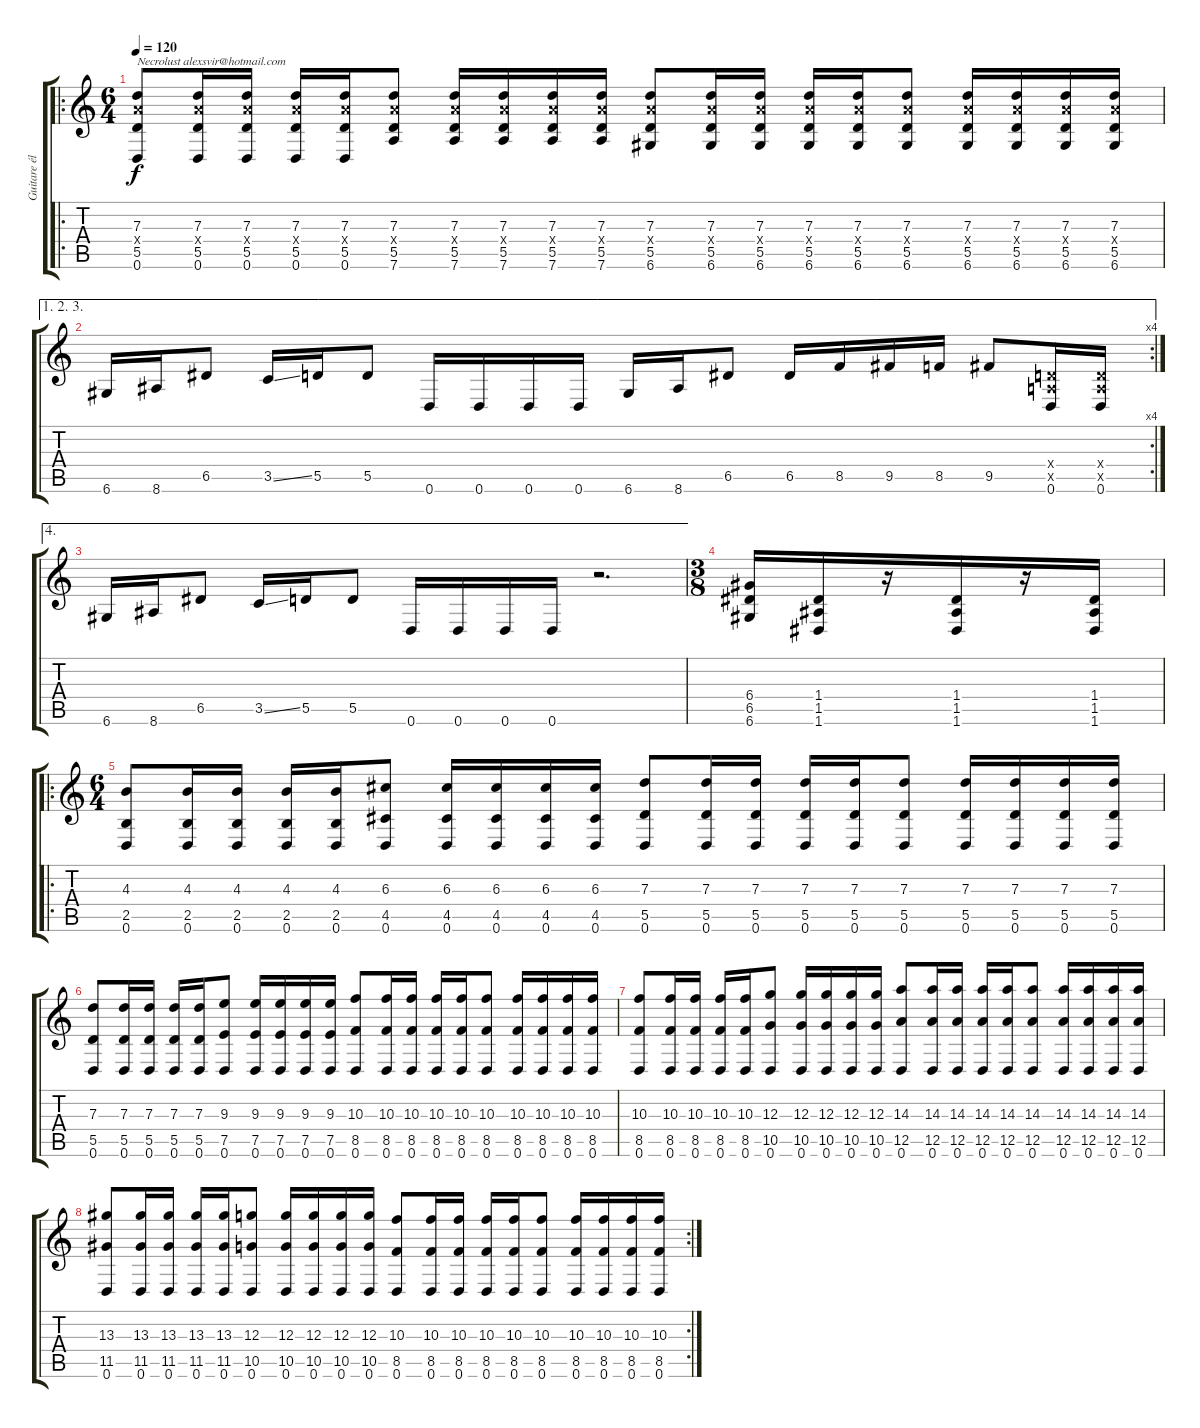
\track ("Guitare électrique 1" "Guitare él") {instrument distortionguitar}
\staff {score tabs}
\tuning (E4 B3 G3 D3 A2 D2) {hide}
\ro
\ts (6 4)
\tempo 120
\clef g2
\ks c
(7.3 7.4{x} 5.5 0.6).8{txt "Necrolust alexsvir@hotmail.com" dy f instrument distortionguitar} (7.3 7.4{x} 5.5 0.6).16 (7.3 7.4{x} 5.5 0.6).16 (7.3 7.4{x} 5.5 0.6).16 (7.3 7.4{x} 5.5 0.6).16 (7.3 7.4{x} 5.5 7.6).8 (7.3 7.4{x} 5.5 7.6).16 (7.3 7.4{x} 5.5 7.6).16 (7.3 7.4{x} 5.5 7.6).16 (7.3 7.4{x} 5.5 7.6).16 (7.3 7.4{x} 5.5 6.6).8 (7.3 7.4{x} 5.5 6.6).16 (7.3 7.4{x} 5.5 6.6).16 (7.3 7.4{x} 5.5 6.6).16 (7.3 7.4{x} 5.5 6.6).16 (7.3 7.4{x} 5.5 6.6).8 (7.3 7.4{x} 5.5 6.6).16 (7.3 7.4{x} 5.5 6.6).16 (7.3 7.4{x} 5.5 6.6).16 (7.3 7.4{x} 5.5 6.6).16 |
\ae (1 2 3)
\rc 4
6.6.16 8.6.16 6.5.8 3.5{ss}.16 5.5.16 5.5.8 0.6.16 0.6.16 0.6.16 0.6.16 6.6.16 8.6.16 6.5.8 6.5.16 8.5.16 9.5.16 8.5.16 9.5.8 (0.4{x} 0.5{x} 0.6).16 (0.4{x} 0.5{x} 0.6).16 |
\ae 4
6.6.16 8.6.16 6.5.8 3.5{ss}.16 5.5.16 5.5.8 0.6.16 0.6.16 0.6.16 0.6.16 r.2{d} |
\ts (3 8)
(6.4 6.5 6.6).16 (1.4 1.5 1.6).16 r.16 (1.4 1.5 1.6).16 r.16 (1.4 1.5 1.6).16 |
\ro
\ts (6 4)
(4.3 2.5 0.6).8 (4.3 2.5 0.6).16 (4.3 2.5 0.6).16 (4.3 2.5 0.6).16 (4.3 2.5 0.6).16 (6.3 4.5 0.6).8 (6.3 4.5 0.6).16 (6.3 4.5 0.6).16 (6.3 4.5 0.6).16 (6.3 4.5 0.6).16 (7.3 5.5 0.6).8 (7.3 5.5 0.6).16 (7.3 5.5 0.6).16 (7.3 5.5 0.6).16 (7.3 5.5 0.6).16 (7.3 5.5 0.6).8 (7.3 5.5 0.6).16 (7.3 5.5 0.6).16 (7.3 5.5 0.6).16 (7.3 5.5 0.6).16 |
(7.3 5.5 0.6).8 (7.3 5.5 0.6).16 (7.3 5.5 0.6).16 (7.3 5.5 0.6).16 (7.3 5.5 0.6).16 (9.3 7.5 0.6).8 (9.3 7.5 0.6).16 (9.3 7.5 0.6).16 (9.3 7.5 0.6).16 (9.3 7.5 0.6).16 (10.3 8.5 0.6).8 (10.3 8.5 0.6).16 (10.3 8.5 0.6).16 (10.3 8.5 0.6).16 (10.3 8.5 0.6).16 (10.3 8.5 0.6).8 (10.3 8.5 0.6).16 (10.3 8.5 0.6).16 (10.3 8.5 0.6).16 (10.3 8.5 0.6).16 |
(10.3 8.5 0.6).8 (10.3 8.5 0.6).16 (10.3 8.5 0.6).16 (10.3 8.5 0.6).16 (10.3 8.5 0.6).16 (12.3 10.5 0.6).8 (12.3 10.5 0.6).16 (12.3 10.5 0.6).16 (12.3 10.5 0.6).16 (12.3 10.5 0.6).16 (14.3 12.5 0.6).8 (14.3 12.5 0.6).16 (14.3 12.5 0.6).16 (14.3 12.5 0.6).16 (14.3 12.5 0.6).16 (14.3 12.5 0.6).8 (14.3 12.5 0.6).16 (14.3 12.5 0.6).16 (14.3 12.5 0.6).16 (14.3 12.5 0.6).16 |
\rc 2
(13.3 11.5 0.6).8 (13.3 11.5 0.6).16 (13.3 11.5 0.6).16 (13.3 11.5 0.6).16 (13.3 11.5 0.6).16 (12.3 10.5 0.6).8 (12.3 10.5 0.6).16 (12.3 10.5 0.6).16 (12.3 10.5 0.6).16 (12.3 10.5 0.6).16 (10.3 8.5 0.6).8 (10.3 8.5 0.6).16 (10.3 8.5 0.6).16 (10.3 8.5 0.6).16 (10.3 8.5 0.6).16 (10.3 8.5 0.6).8 (10.3 8.5 0.6).16 (10.3 8.5 0.6).16 (10.3 8.5 0.6).16 (10.3 8.5 0.6).16
